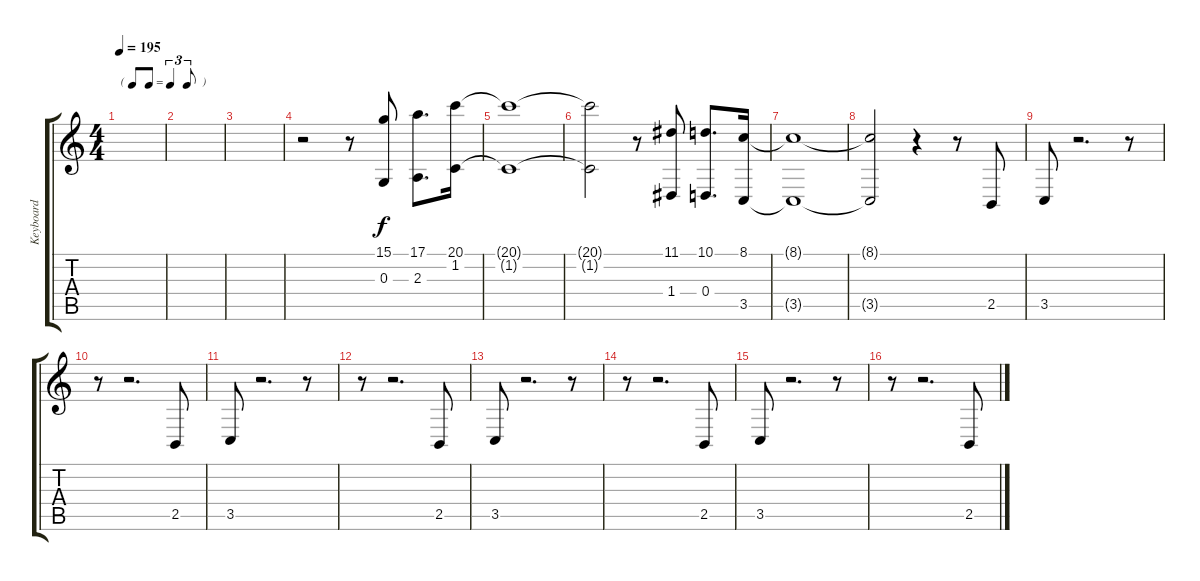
\track ("Keyboard" "Keyboard") {instrument trumpet}
\staff {score tabs}
\tuning (E4 B3 G3 D3 A2 E2) {hide}
\ts (4 4)
\tf triplet8th
\tempo 195
\clef g2
\ks c
|
|
|
r.2 r.8 (15.1 0.3).8 (17.1 2.3).8{d} (20.1 1.2).16 |
(20.1{t} 1.2{t}).1 |
(20.1{t} 1.2{t}).2 r.8 (11.1 1.4).8 (10.1 0.4).8{d} (8.1 3.5).16 |
(8.1{t} 3.5{t}).1 |
(8.1{t} 3.5{t}).2 r.4 r.8 2.5.8 |
3.5.8 r.2{d} r.8 |
r.8 r.2{d} 2.5.8 |
3.5.8 r.2{d} r.8 |
r.8 r.2{d} 2.5.8 |
3.5.8 r.2{d} r.8 |
r.8 r.2{d} 2.5.8 |
3.5.8 r.2{d} r.8 |
r.8 r.2{d} 2.5.8
